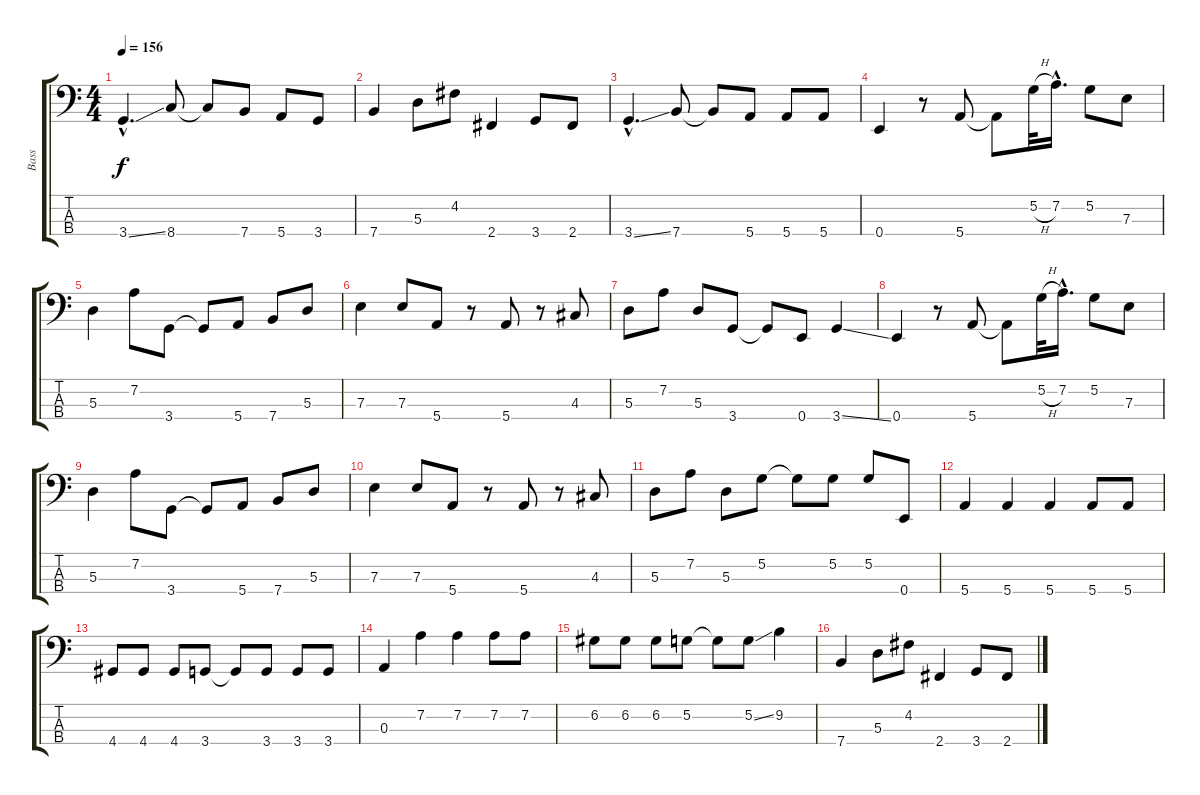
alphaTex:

\track ("Bass" "Bass") {instrument electricbassfinger}
\staff {score tabs}
\tuning (G2 D2 A1 E1) {hide}
\ts (4 4)
\tempo 156
\clef f4
\ks c
3.4{ss hac}.4{d dy f} 8.4.8 8.4{t}.8 7.4.8 5.4.8 3.4.8 |
7.4.4 5.3.8 4.2.8 2.4.4 3.4.8 2.4.8 |
3.4{ss hac}.4{d} 7.4.8 7.4{t}.8 5.4.8 5.4.8 5.4.8 |
0.4.4 r.8 5.4.8 5.4{t}.8 5.2{h}.32 7.2{hac}.16{d} 5.2.8 7.3.8 |
5.3.4 7.2.8 3.4.8 3.4{t}.8 5.4.8 7.4.8 5.3.8 |
7.3.4 7.3.8 5.4.8 r.8 5.4.8 r.8 4.3.8 |
5.3.8 7.2.8 5.3.8 3.4.8 3.4{t}.8 0.4.8 3.4{ss}.4 |
0.4.4 r.8 5.4.8 5.4{t}.8 5.2{h}.32 7.2{hac}.16{d} 5.2.8 7.3.8 |
5.3.4 7.2.8 3.4.8 3.4{t}.8 5.4.8 7.4.8 5.3.8 |
7.3.4 7.3.8 5.4.8 r.8 5.4.8 r.8 4.3.8 |
5.3.8 7.2.8 5.3.8 5.2.8 5.2{t}.8 5.2.8 5.2.8 0.4.8 |
5.4.4 5.4.4 5.4.4 5.4.8 5.4.8 |
4.4.8 4.4.8 4.4.8 3.4.8 3.4{t}.8 3.4.8 3.4.8 3.4.8 |
0.3.4 7.2.4 7.2.4 7.2.8 7.2.8 |
6.2.8 6.2.8 6.2.8 5.2.8 5.2{t}.8 5.2{ss}.8 9.2.4 |
7.4.4 5.3.8 4.2.8 2.4.4 3.4.8 2.4.8
